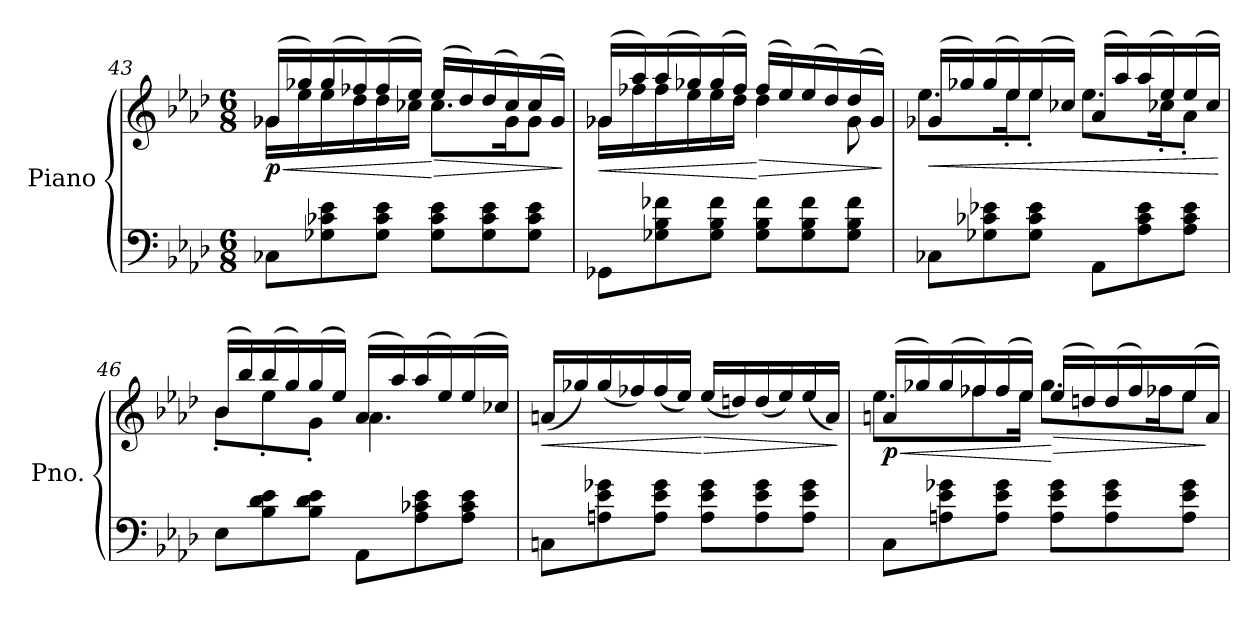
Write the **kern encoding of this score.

**kern	**kern	**dynam
*part1	*part1	*part1
*staff2	*staff1	*staff1/2
*I"Piano	*	*
*I'Pno.	*	*
*clefF4	*clefG2	*
*k[b-e-a-d-]	*k[b-e-a-d-]	*
*M6/8	*M6/8	*
*MM65	*MM65	*
=43	=43	=43
!	!	!LO:HP:b
*	*^	*
!	!	!	!LO:DY:n=1:b
8C-X\L	(16g-X/LL	16g-\LL	< p
.	16gg-X/)	16ee-\	.
*	*MM70	*	*
8G-X\ 8c-X\ 8e-\	(16gg-/	16ee-\	.
.	16ff-X/)	16dd-\	.
*	*MM75	*	*
8G-\ 8c-\ 8e-\J	(16ff-/	16dd-\	.
.	16ee-/JJ)	16cc-X\JJ	.
!	!	!	!LO:HP:n=1:b
8G-\ 8c-\ 8e-\L	(16ee-/LL	8.cc-\L	[ >
.	16dd-/)	.	.
8G-\ 8c-\ 8e-\	(16dd-/	.	.
.	16cc-/)	16g-\K	.
*	*MM65	*	*
8G-\ 8c-\ 8e-\J	(16cc-/	8g-\J	.
.	16g-/JJ)	.	.
*	*v	*v	*
.	.	]
!!LO:LB:g=z
=44	=44	=44
!	!	!LO:HP:b
*	*^	*
8GG-X\L	(16g-X/LL	16g-\LL	<
*	*MM70	*	*
.	16aa-/)	16ff-X\	.
8G-X\ 8B-\ 8f-X\	(16aa-/	16ff-\	.
*	*MM75	*	*
.	16gg-X/)	16ee-\	.
8G-\ 8B-\ 8f-\J	(16gg-/	16ee-\	.
.	16ff-/JJ)	16dd-\JJ	.
!	!	!	!LO:HP:n=1:b
8G-\ 8B-\ 8f-\L	(16ff-/LL	4dd-\	[ >
.	16ee-/)	.	.
8G-\ 8B-\ 8f-\	(16ee-/	.	.
*	*MM65	*	*
.	16dd-/)	.	.
*	*MM60	*	*
8G-\ 8B-\ 8f-\J	(16dd-/	8g-\	.
*	*MM55	*	*
.	16g-/JJ)	.	.
*	*v	*v	*
.	.	]
=45	=45	=45
!	!	!LO:HP:b
*	*^	*
8C-X\L	(>16g-X/LL	8.ee-\L	<
*	*MM65	*	*
.	16gg-X/)	.	.
8G-X\ 8c-X\ 8e-X\	(>16gg-/	.	.
.	16ee-/)	16ee-'\K	.
8G-\ 8c-\ 8e-\J	(>16ee-/	8ee-'\J	.
.	16cc-X/JJ)	.	.
*	*MM55	*	*
8AA-\L	(>16a-/LL	8.ee-\L	.
*	*MM65	*	*
.	16aa-/)	.	.
8A-\ 8c-\ 8e-\	(>16aa-/	.	.
.	16ee-/)	16cc-X'\K	.
8A-\ 8c-\ 8e-\J	(>16ee-/	8a-'\J	.
.	16cc-/JJ)	.	.
*	*v	*v	*
.	.	[
=46	=46	=46
*	*^	*
8E-\L	(>16b-/LL	8b-'\L	.
.	16bb-/)	.	.
8B-\ 8d-\ 8e-\	(>16bb-/	8ee-'\	.
.	16gg/)	.	.
*	*MM60	*	*
8B-\ 8d-\ 8e-\J	(>16gg/	8g'\J	.
.	16ee-/JJ)	.	.
!	!LO:N:head=solid	!	!
8AA-\L	(>16a-/LL	4.a-\	.
*	*MM70	*	*
.	16aa-/)	.	.
8A-\ 8c-X\ 8e-\	(>16aa-/	.	.
*	*MM65	*	*
.	16ee-/)	.	.
8A-\ 8c-\ 8e-\J	(>16ee-/	.	.
*	*MM55	*	*
.	16cc-X/JJ)	.	.
*	*v	*v	*
!!LO:LB:g=z
=47	=47	=47
!	!	!LO:HP:b
8Cn\L	(>16an/LL	<
*	*MM65	*
.	16gg-X/)	.
8An\ 8e-\ 8g-X\	(>16gg-/	.
*	*MM70	*
.	16ff-X/)	.
8A\ 8e-\ 8g-\J	(>16ff-/	.
*	*MM75	*
.	16ee-/JJ)	.
!	!	!LO:HP:n=1:b
8A\ 8e-\ 8g-\L	(>16ee-/LL	[ >
.	16ddn/)	.
8A\ 8e-\ 8g-\	(>16dd/	.
*	*MM65	*
.	16ee-/)	.
8A\ 8e-\ 8g-\J	(>16ee-/	.
*	*MM55	*
.	16a/JJ)	.
.	.	]
=48	=48	=48
!	!LO:TX:a:i:t=sempre distinto canto	!
!	!	!LO:HP:b
*	*^	*
!	!	!	!LO:DY:n=1:b
8C\L	(>16an/LL	8.ee-\L	< p
*	*MM65	*	*
.	16gg-X/)	.	.
8An\ 8e-\ 8g-X\	(>16gg-/	.	.
.	16ff-X/)	8ff-\	.
8A\ 8e-\ 8g-\J	(>16ff-/	.	.
*	*MM70	*	*
.	16ee-/JJ)	16ee-\Jk	.
!	!	!	!LO:HP:n=1:b
8A\ 8e-\ 8g-\L	(>16ee-/LL	8.gg-\L	[ >
.	16ddn/)	.	.
8A\ 8e-\ 8g-\	(>16dd/	.	.
.	16ff-/)	16ff-X\K	.
8A\ 8e-\ 8g-\J	(>16ee-/	8ee-\J	.
.	16a/JJ)	.	]
*	*v	*v	*
=	=	=
*-	*-	*-
